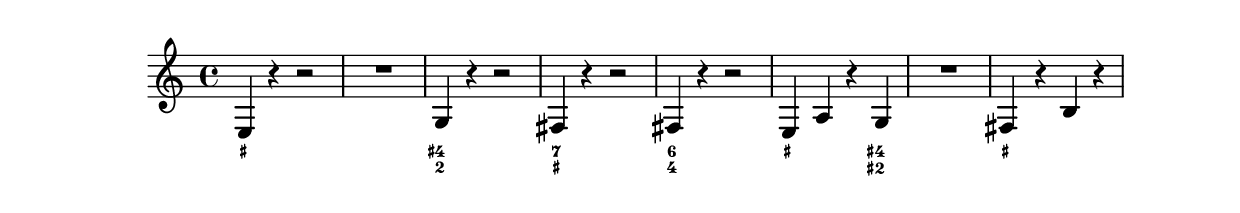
\version "2.18.2"

ldMusic = \relative c {
  << \new Voice = "voice1" {
    e4 r r2 R1*1 g4 r r2 fis4 r r2 fis4 r r2 e4 a r g R1*1 fis4 r b r
  } >>
}
ldFigures = \figuremode { <_+>4 s s2 s1*1 <4+ 2>4 s s2 <7 _+>4 s s2 <6 4>4 s s2 <_+>4 s s <4+ 2+> s1*1 <_+>4 }

\book {
  \header {
  }

  \bookpart { 
    \score {
      <<
      \new Staff = Staff \with { }
      \context Staff = Staff {
        \ldMusic
      }
      \new FiguredBass { \ldFigures }
      >>
    }
  }
}
